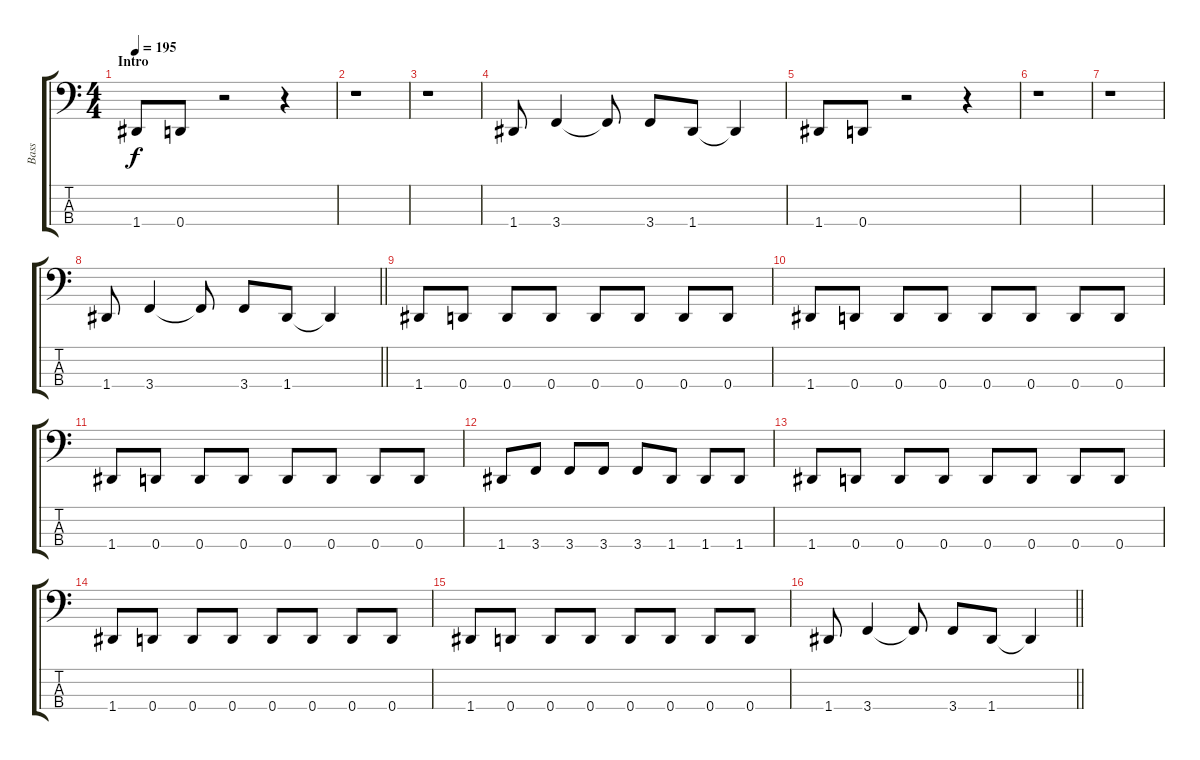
\track ("Bass" "Bass") {instrument electricbassfinger}
\staff {score tabs}
\tuning (F2 C2 G1 D1) {hide}
\ts (4 4)
\section ("" "Intro")
\tempo 195
\clef f4
\ks c
1.4.8{dy f instrument electricbassfinger} 0.4.8 r.2 r.4 |
r.1 |
r.1 |
1.4.8 3.4.4 3.4{t}.8 3.4.8 1.4.8 1.4{t}.4 |
1.4.8 0.4.8 r.2 r.4 |
r.1 |
r.1 |
\barLineRight lightlight
1.4.8 3.4.4 3.4{t}.8 3.4.8 1.4.8 1.4{t}.4 |
1.4.8 0.4.8 0.4.8 0.4.8 0.4.8 0.4.8 0.4.8 0.4.8 |
1.4.8 0.4.8 0.4.8 0.4.8 0.4.8 0.4.8 0.4.8 0.4.8 |
1.4.8 0.4.8 0.4.8 0.4.8 0.4.8 0.4.8 0.4.8 0.4.8 |
1.4.8 3.4.8 3.4.8 3.4.8 3.4.8 1.4.8 1.4.8 1.4.8 |
1.4.8 0.4.8 0.4.8 0.4.8 0.4.8 0.4.8 0.4.8 0.4.8 |
1.4.8 0.4.8 0.4.8 0.4.8 0.4.8 0.4.8 0.4.8 0.4.8 |
1.4.8 0.4.8 0.4.8 0.4.8 0.4.8 0.4.8 0.4.8 0.4.8 |
\barLineRight lightlight
1.4.8 3.4.4 3.4{t}.8 3.4.8 1.4.8 1.4{t}.4
